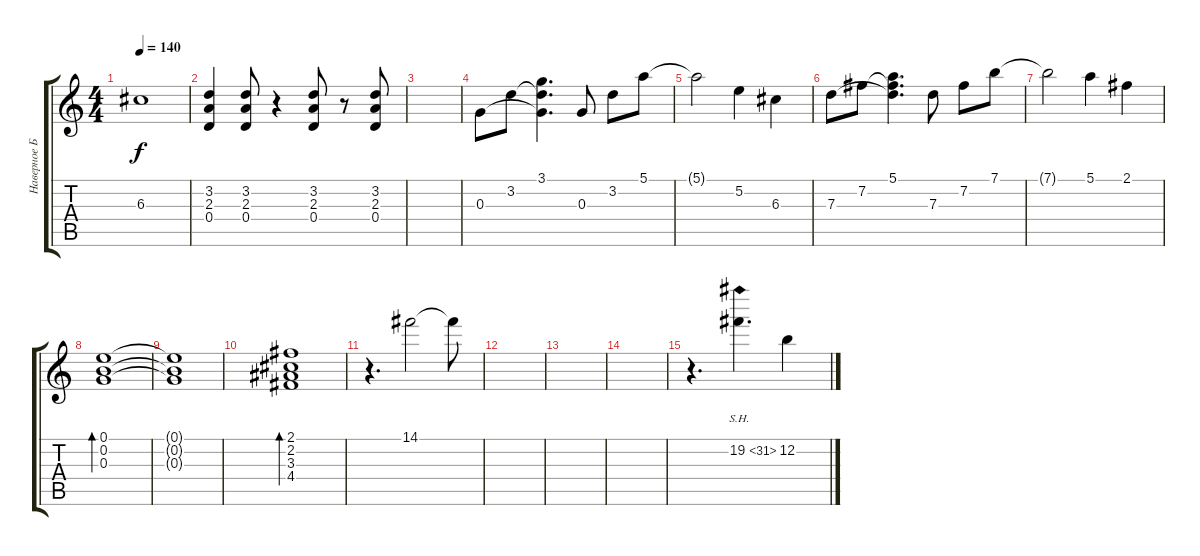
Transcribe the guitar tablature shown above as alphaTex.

\track ("Наверное Бирюков" "Наверное Б") {instrument electricguitarjazz}
\staff {score tabs}
\tuning (E4 B3 G3 D3 A2 E2) {hide}
\ts (4 4)
\tempo 140
\clef g2
\ks c
6.3{t}.1{dy f} |
(3.2 2.3 0.4).4 (3.2 2.3 0.4).8 r.4 (3.2 2.3 0.4).8 r.8 (3.2 2.3 0.4).8 |
|
0.3.8 3.2.8 (3.1 3.2{t} 0.3{t}).4{d} 0.3.8 3.2.8 5.1.8 |
5.1{t}.2 5.2.4 6.3.4 |
7.3.8 7.2.8 (5.1 7.2{t} 7.3{t}).4{d} 7.3.8 7.2.8 7.1.8 |
7.1{t}.2 5.1.4 2.1.4 |
(0.1 0.2 0.3).1{bd 240} |
(0.1{t} 0.2{t} 0.3{t}).1 |
(2.1 2.2 3.3 4.4).1{bd 240} |
r.4{d} 14.1.2 14.1{t}.8 |
|
|
|
r.4{d} 19.2{sh 12}.4{d} 12.2.4
